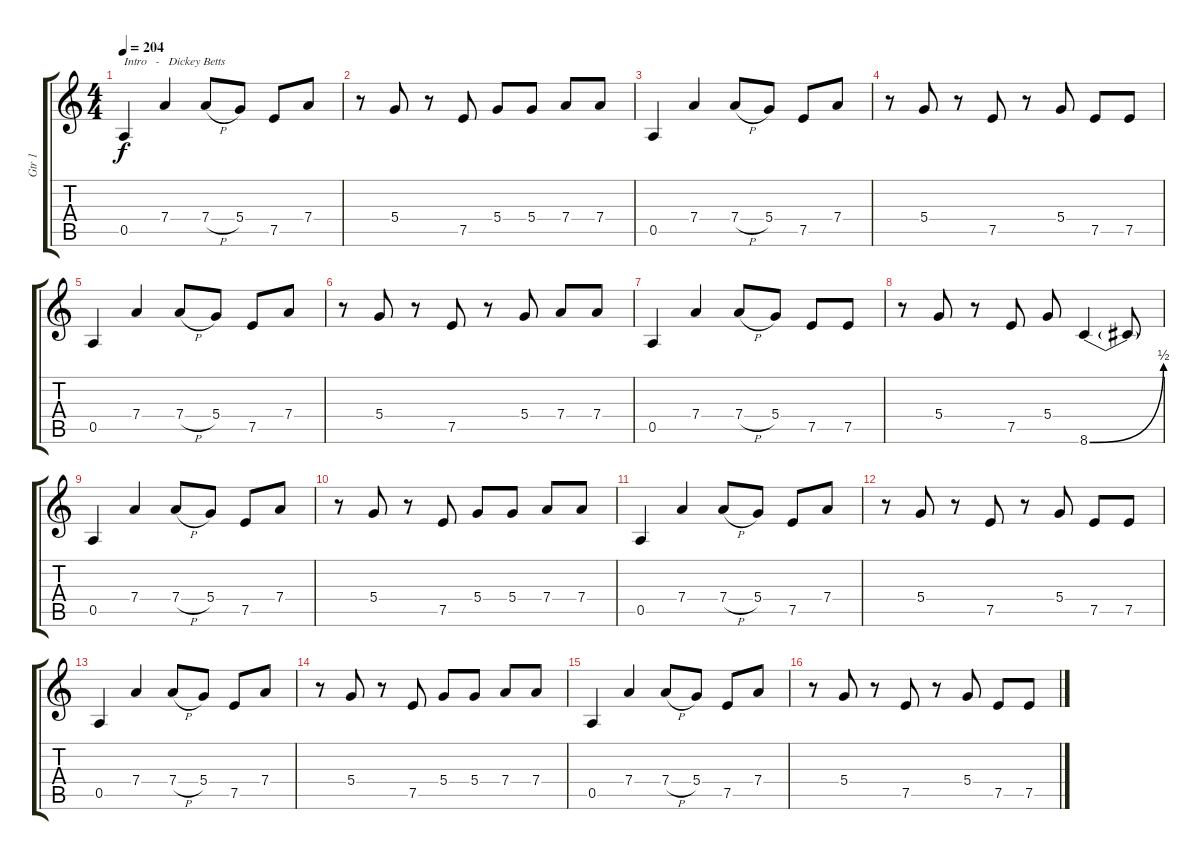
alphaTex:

\track ("Gtr 1" "Gtr 1") {instrument electricguitarmuted}
\staff {score tabs}
\tuning (E4 B3 G3 D3 A2 E2) {hide}
\ts (4 4)
\tempo 204
\clef g2
\ks c
0.5.4{txt "Intro   -   Dickey Betts" dy f instrument electricguitarmuted} 7.4.4 7.4{h}.8 5.4.8 7.5.8 7.4.8 |
r.8 5.4.8 r.8 7.5.8 5.4.8 5.4.8 7.4.8 7.4.8 |
0.5.4 7.4.4 7.4{h}.8 5.4.8 7.5.8 7.4.8 |
r.8 5.4.8 r.8 7.5.8 r.8 5.4.8 7.5.8 7.5.8 |
0.5.4 7.4.4 7.4{h}.8 5.4.8 7.5.8 7.4.8 |
r.8 5.4.8 r.8 7.5.8 r.8 5.4.8 7.4.8 7.4.8 |
0.5.4 7.4.4 7.4{h}.8 5.4.8 7.5.8 7.5.8 |
r.8 5.4.8 r.8 7.5.8 5.4.8 8.6{be (bend 0 0 60 2)}.4 8.6{t}.8 |
0.5.4 7.4.4 7.4{h}.8 5.4.8 7.5.8 7.4.8 |
r.8 5.4.8 r.8 7.5.8 5.4.8 5.4.8 7.4.8 7.4.8 |
0.5.4 7.4.4 7.4{h}.8 5.4.8 7.5.8 7.4.8 |
r.8 5.4.8 r.8 7.5.8 r.8 5.4.8 7.5.8 7.5.8 |
0.5.4 7.4.4 7.4{h}.8 5.4.8 7.5.8 7.4.8 |
r.8 5.4.8 r.8 7.5.8 5.4.8 5.4.8 7.4.8 7.4.8 |
0.5.4 7.4.4 7.4{h}.8 5.4.8 7.5.8 7.4.8 |
r.8 5.4.8 r.8 7.5.8 r.8 5.4.8 7.5.8 7.5.8
